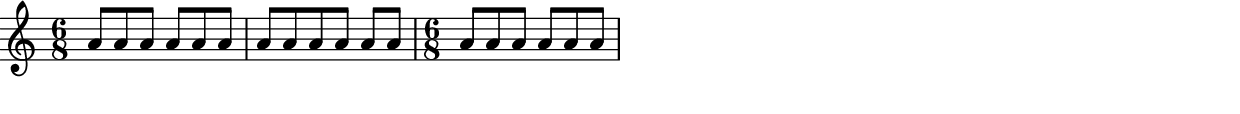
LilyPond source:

%% Generated by lilypond-book
%% Options: [exampleindent=10.16\mm,indent=0\mm,line-width=160\mm,paper-height=845.047\pt,paper-width=597.508\pt,papersize='(cons (* 597.508 pt) (* 845.047 pt)),quote]
\include "lilypond-book-preamble.ly"


% ****************************************************************
% Start cut-&-pastable-section
% ****************************************************************

#(ly:set-option 'eps-box-padding 3.000000)



\paper {
  #(set-paper-size '(cons (* 597.508 pt) (* 845.047 pt)))
  indent = 0\mm
  line-width = 160\mm
  % offset the left padding, also add 1mm as lilypond creates cropped
  % images with a little space on the right
  line-width = #(- line-width (* mm  3.000000) (* mm 1))
  line-width = 160\mm - 2.0 * 10.16\mm
  % offset the left padding, also add 1mm as lilypond creates cropped
  % images with a little space on the right
  line-width = #(- line-width (* mm  3.000000) (* mm 1))
}

\layout {
  
}




% ****************************************************************
% ly snippet:
% ****************************************************************
\sourcefileline 2314
\relative a' {
  \time 6/8
  \repeat unfold 6 { a8 }
  % grup (4 + 2)
  \set Timing.beatStructure = 4,2
  \repeat unfold 6 { a8 }
  % torna al comportament predeterminat
  \time 6/8
  \repeat unfold 6 { a8 }
}


% ****************************************************************
% end ly snippet
% ****************************************************************
